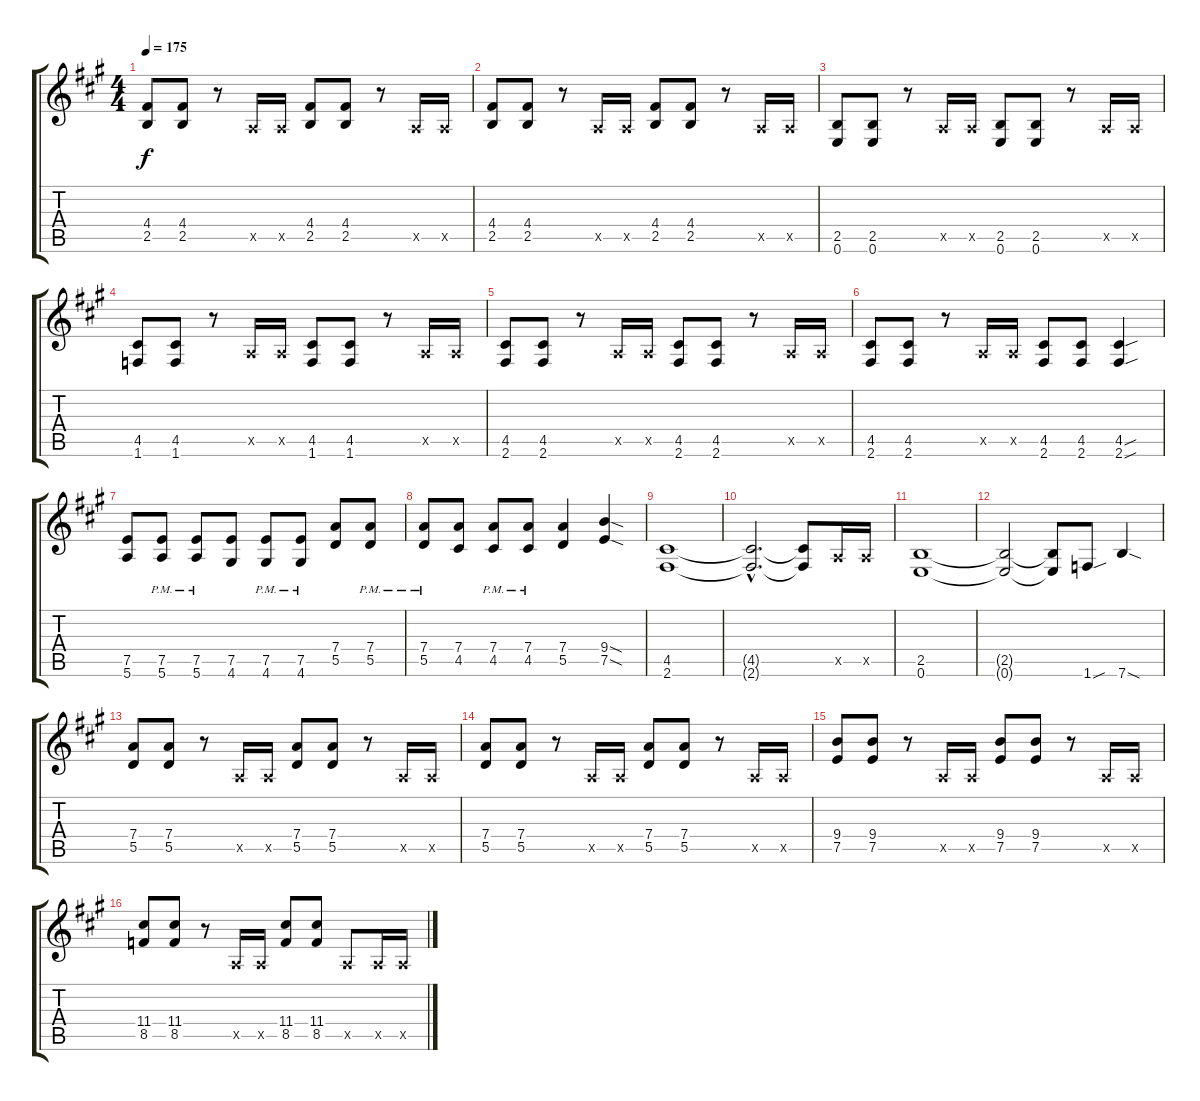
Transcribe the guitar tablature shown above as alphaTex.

\track "" {instrument distortionguitar}
\staff {score tabs}
\tuning (E4 B3 G3 D3 A2 E2) {hide}
\ts (4 4)
\tempo 175
\clef g2
\ks a
(4.4 2.5).8{dy f} (4.4 2.5).8 r.8 0.5{x}.16 0.5{x}.16 (4.4 2.5).8 (4.4 2.5).8 r.8 0.5{x}.16 0.5{x}.16 |
(4.4 2.5).8 (4.4 2.5).8 r.8 0.5{x}.16 0.5{x}.16 (4.4 2.5).8 (4.4 2.5).8 r.8 0.5{x}.16 0.5{x}.16 |
(2.5 0.6).8 (2.5 0.6).8 r.8 0.5{x}.16 0.5{x}.16 (2.5 0.6).8 (2.5 0.6).8 r.8 0.5{x}.16 0.5{x}.16 |
(4.5 1.6).8 (4.5 1.6).8 r.8 0.5{x}.16 0.5{x}.16 (4.5 1.6).8 (4.5 1.6).8 r.8 0.5{x}.16 0.5{x}.16 |
(4.5 2.6).8 (4.5 2.6).8 r.8 0.5{x}.16 0.5{x}.16 (4.5 2.6).8 (4.5 2.6).8 r.8 0.5{x}.16 0.5{x}.16 |
(4.5 2.6).8 (4.5 2.6).8 r.8 0.5{x}.16 0.5{x}.16 (4.5 2.6).8 (4.5 2.6).8 (4.5{sou} 2.6{sou}).4 |
(7.5 5.6).8 (7.5{pm} 5.6{pm}).8 (7.5{pm} 5.6{pm}).8 (7.5 4.6).8 (7.5{pm} 4.6{pm}).8 (7.5{pm} 4.6{pm}).8 (7.4 5.5).8 (7.4{pm} 5.5{pm}).8 |
(7.4{pm} 5.5{pm}).8 (7.4 4.5).8 (7.4{pm} 4.5{pm}).8 (7.4{pm} 4.5{pm}).8 (7.4 5.5).4 (9.4{sod} 7.5{sod}).4 |
(4.5 2.6).1 |
(4.5{hac t} 2.6{hac t}).2{d} (4.5{t} 2.6{t}).8 0.5{x}.16 0.5{x}.16 |
(2.5 0.6).1 |
(2.5{t} 0.6{t}).2 (2.5{t} 0.6{t}).8 1.6{sou}.8 7.6{sod}.4 |
(7.4 5.5).8 (7.4 5.5).8 r.8 0.5{x}.16 0.5{x}.16 (7.4 5.5).8 (7.4 5.5).8 r.8 0.5{x}.16 0.5{x}.16 |
(7.4 5.5).8 (7.4 5.5).8 r.8 0.5{x}.16 0.5{x}.16 (7.4 5.5).8 (7.4 5.5).8 r.8 0.5{x}.16 0.5{x}.16 |
(9.4 7.5).8 (9.4 7.5).8 r.8 0.5{x}.16 0.5{x}.16 (9.4 7.5).8 (9.4 7.5).8 r.8 0.5{x}.16 0.5{x}.16 |
(11.4 8.5).8 (11.4 8.5).8 r.8 0.5{x}.16 0.5{x}.16 (11.4 8.5).8 (11.4 8.5).8 0.5{x}.8 0.5{x}.16 0.5{x}.16
